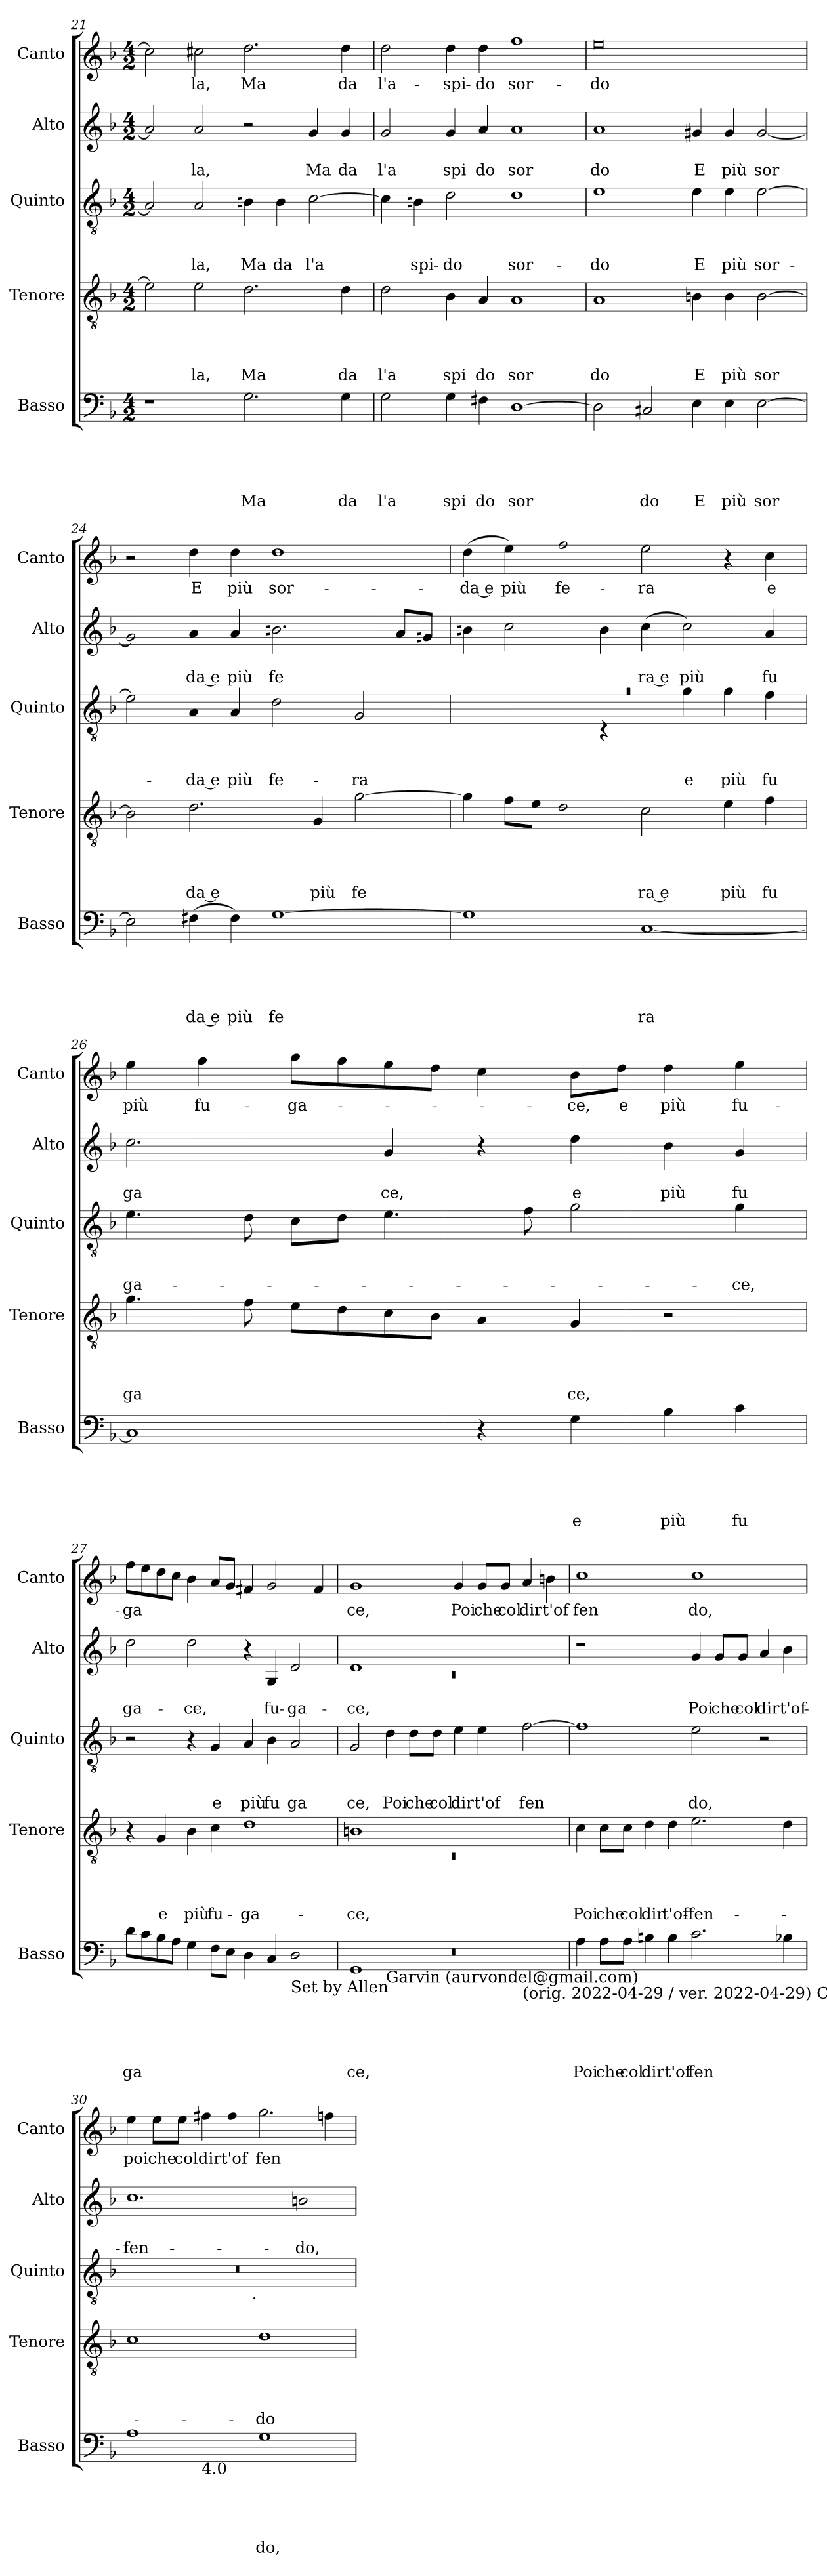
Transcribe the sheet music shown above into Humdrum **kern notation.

**kern	**text	**text	**text	**text	**text	**kern	**text	**text	**text	**text	**kern	**text	**text	**text	**kern	**text	**text	**kern	**text
*part5	*part5	*part5	*part5	*part5	*part5	*part4	*part4	*part4	*part4	*part4	*part3	*part3	*part3	*part3	*part2	*part2	*part2	*part1	*part1
*staff5	*staff5	*staff5	*staff5	*staff5	*staff5	*staff4	*staff4	*staff4	*staff4	*staff4	*staff3	*staff3	*staff3	*staff3	*staff2	*staff2	*staff2	*staff1	*staff1
*I"Basso	*	*	*	*	*	*I"Tenore	*	*	*	*	*I"Quinto	*	*	*	*I"Alto	*	*	*I"Canto	*
*I'Basso	*	*	*	*	*	*I'Tenore	*	*	*	*	*I'Quinto	*	*	*	*I'Alto	*	*	*I'Canto	*
*clefF4	*	*	*	*	*	*clefGv2	*	*	*	*	*clefGv2	*	*	*	*clefG2	*	*	*clefG2	*
*	*	*	*	*	*	*ITrd1c2	*	*	*	*	*	*	*	*	*	*	*	*ITrd1c2	*
*k[b-]	*	*	*	*	*	*k[b-e-a-]	*	*	*	*	*k[b-]	*	*	*	*k[b-]	*	*	*k[b-e-a-]	*
*F:	*	*	*	*	*	*E-:	*	*	*	*	*F:	*	*	*	*F:	*	*	*E-:	*
*M4/2	*	*	*	*	*	*M4/2	*	*	*	*	*M4/2	*	*	*	*M4/2	*	*	*M4/2	*
=21	=21	=21	=21	=21	=21	=21	=21	=21	=21	=21	=21	=21	=21	=21	=21	=21	=21	=21	=21
1r	.	.	.	.	.	2d\]	.	.	.	.	2A/]	.	.	.	2a/]	.	.	2b\]	.
!	!	!	!	!	!	!	!	!	!	!LO:LY:b	!	!	!	!LO:LY:b	!	!	!LO:LY:b	!	!LO:LY:b
.	.	.	.	.	.	2d\	.	.	.	la,	2A/	.	.	la,	2a/	.	la,	2bn\	la,
!	!	!	!	!	!LO:LY:b	!	!	!	!	!LO:LY:b	!	!	!	!LO:LY:b	!	!	!	!	!LO:LY:b
2.G\	.	.	.	.	Ma	2.c\	.	.	.	Ma	4Bn\	.	.	Ma	2r	.	.	2.cc\	Ma
!	!	!	!	!	!	!	!	!	!	!	!	!	!	!LO:LY:b	!	!	!	!	!
.	.	.	.	.	.	.	.	.	.	.	4B\	.	.	da	.	.	.	.	.
!	!	!	!	!	!	!	!	!	!	!	!	!	!	!LO:LY:b	!	!	!LO:LY:b	!	!
.	.	.	.	.	.	.	.	.	.	.	[<2c\	.	.	l'a	4g/	.	Ma	.	.
!	!	!	!	!	!LO:LY:b	!	!	!	!	!LO:LY:b	!	!	!	!	!	!	!LO:LY:b	!	!LO:LY:b
4G\	.	.	.	.	da	4c\	.	.	.	da	.	.	.	.	4g/	.	da	4cc\	da
!!LO:LB:g=z
=22	=22	=22	=22	=22	=22	=22	=22	=22	=22	=22	=22	=22	=22	=22	=22	=22	=22	=22	=22
!	!	!	!	!	!LO:LY:b	!	!	!	!	!LO:LY:b	!	!	!	!	!	!	!LO:LY:b	!	!LO:LY:b
2G\	.	.	.	.	l'a	2c\	.	.	.	l'a	4c\]	.	.	.	2g/	.	l'a	2cc\	l'a-
!	!	!	!	!	!	!	!	!	!	!	!	!	!	!LO:LY:b	!	!	!	!	!
.	.	.	.	.	.	.	.	.	.	.	4Bn\	.	.	spi-	.	.	.	.	.
!	!	!	!	!	!LO:LY:b	!	!	!	!	!LO:LY:b	!	!	!	!LO:LY:b	!	!	!LO:LY:b	!	!LO:LY:b
4G\	.	.	.	.	spi	4A-\	.	.	.	spi	2d\	.	.	-do	4g/	.	spi	4cc\	-spi-
!	!	!	!	!	!LO:LY:b	!	!	!	!	!LO:LY:b	!	!	!	!	!	!	!LO:LY:b	!	!LO:LY:b
4F#X\	.	.	.	.	do	4G/	.	.	.	do	.	.	.	.	4a/	.	do	4cc\	-do
!	!	!	!	!	!LO:LY:b	!	!	!	!	!LO:LY:b	!	!	!	!LO:LY:b	!	!	!LO:LY:b	!	!LO:LY:b
[>1D	.	.	.	.	sor	1G	.	.	.	sor	1d	.	.	sor-	1a	.	sor	1ee-	sor-
=23	=23	=23	=23	=23	=23	=23	=23	=23	=23	=23	=23	=23	=23	=23	=23	=23	=23	=23	=23
!	!	!	!	!	!	!	!	!	!	!LO:LY:b	!	!	!	!LO:LY:b	!	!	!LO:LY:b	!	!LO:LY:b
2D\]	.	.	.	.	.	1G	.	.	.	do	1e	.	.	-do	1a	.	do	0dd	-do
!	!	!	!	!	!LO:LY:b	!	!	!	!	!	!	!	!	!	!	!	!	!	!
2C#X/	.	.	.	.	do	.	.	.	.	.	.	.	.	.	.	.	.	.	.
!	!	!	!	!	!LO:LY:b	!	!	!	!	!LO:LY:b	!	!	!	!LO:LY:b	!	!	!LO:LY:b	!	!
4E\	.	.	.	.	E	4An\	.	.	.	E	4e\	.	.	E	4g#X/	.	E	.	.
!	!	!	!	!	!LO:LY:b	!	!	!	!	!LO:LY:b	!	!	!	!LO:LY:b	!	!	!LO:LY:b	!	!
4E\	.	.	.	.	più	4A\	.	.	.	più	4e\	.	.	più	4g#/	.	più	.	.
!	!	!	!	!	!LO:LY:b	!	!	!	!	!LO:LY:b	!	!	!	!LO:LY:b	!	!	!LO:LY:b	!	!
[>2E\	.	.	.	.	sor	[>2A\	.	.	.	sor	[>2e\	.	.	sor-	[<2g#/	.	sor	.	.
=24	=24	=24	=24	=24	=24	=24	=24	=24	=24	=24	=24	=24	=24	=24	=24	=24	=24	=24	=24
2E\]	.	.	.	.	.	2A\]	.	.	.	.	2e\]	.	.	.	2g#/]	.	.	2r	.
!	!	!	!	!	!LO:LY:b:rj	!	!	!	!	!LO:LY:b:rj	!	!	!	!LO:LY:b:rj	!	!	!LO:LY:b:rj	!	!LO:LY:b
(<4F#X\	.	.	.	.	da e	2.c\	.	.	.	da e	4A/	.	.	-da e	4a/	.	da e	4cc\	E
!	!	!	!	!	!LO:LY:b	!	!	!	!	!	!	!	!	!LO:LY:b	!	!	!LO:LY:b	!	!LO:LY:b
4F#\)	.	.	.	.	più	.	.	.	.	.	4A/	.	.	più	4a/	.	più	4cc\	più
!	!	!	!	!	!LO:LY:b	!	!	!	!	!	!	!	!	!LO:LY:b	!	!	!LO:LY:b	!	!LO:LY:b
[>1G	.	.	.	.	fe	.	.	.	.	.	2d\	.	.	fe-	2.bn\	.	fe	1cc	sor-
!	!	!	!	!	!	!	!	!	!	!LO:LY:b	!	!	!	!	!	!	!	!	!
.	.	.	.	.	.	4F/	.	.	.	più	.	.	.	.	.	.	.	.	.
!	!	!	!	!	!	!	!	!	!	!LO:LY:b	!	!	!	!LO:LY:b	!	!	!	!	!
.	.	.	.	.	.	[>2f\	.	.	.	fe	2G/	.	.	-ra	.	.	.	.	.
.	.	.	.	.	.	.	.	.	.	.	.	.	.	.	8a/L	.	.	.	.
.	.	.	.	.	.	.	.	.	.	.	.	.	.	.	8gn/J	.	.	.	.
=25	=25	=25	=25	=25	=25	=25	=25	=25	=25	=25	=25	=25	=25	=25	=25	=25	=25	=25	=25
!	!	!	!	!	!	!	!	!	!	!	!LO:N:vis=1	!	!	!	!	!	!	!	!LO:LY:b:rj
*	*	*	*	*	*	*	*	*	*	*	*^	*	*	*	*	*	*	*	*
1G]	.	.	.	.	.	4f\]	.	.	.	.	0ra	2.ryy	.	.	.	4bn\	.	.	(<4cc\	-da e
!	!	!	!	!	!	!	!	!	!	!	!	!	!	!	!	!	!	!	!	!LO:LY:b
.	.	.	.	.	.	8e-\L	.	.	.	.	.	.	.	.	.	2cc\	.	.	4dd\)	più
.	.	.	.	.	.	8d\J	.	.	.	.	.	.	.	.	.	.	.	.	.	.
!	!	!	!	!	!	!	!	!	!	!	!	!	!	!	!	!	!	!	!	!LO:LY:b
.	.	.	.	.	.	2c\	.	.	.	.	.	.	.	.	.	.	.	.	2ee-\	fe-
.	.	.	.	.	.	.	.	.	.	.	.	4rC	.	.	.	4b\	.	.	.	.
!	!	!	!	!	!LO:LY:b	!	!	!	!	!LO:LY:b:rj	!	!	!	!	!	!	!	!LO:LY:b:rj	!	!LO:LY:b
[<1C	.	.	.	.	ra	2B-\	.	.	.	ra e	.	4ryy	.	.	.	(<4cc\	.	ra e	2dd\	-ra
!	!	!	!	!	!	!	!	!	!	!	!	!	!	!	!LO:LY:b	!	!	!LO:LY:b	!	!
.	.	.	.	.	.	.	.	.	.	.	.	4g\	.	.	e	2cc\)	.	più	.	.
!	!	!	!	!	!	!	!	!	!	!LO:LY:b	!	!	!	!	!LO:LY:b	!	!	!	!	!
.	.	.	.	.	.	4d\	.	.	.	più	.	4g\	.	.	più	.	.	.	4r	.
!	!	!	!	!	!	!	!	!	!	!LO:LY:b	!	!	!	!	!LO:LY:b	!	!	!LO:LY:b	!	!LO:LY:b
.	.	.	.	.	.	4e-\	.	.	.	fu	.	4f\	.	.	fu-	4a/	.	fu	4b-\	e
=26	=26	=26	=26	=26	=26	=26	=26	=26	=26	=26	=26	=26	=26	=26	=26	=26	=26	=26	=26	=26
!	!	!	!	!	!	!	!	!	!	!LO:LY:b	!	!	!	!	!LO:LY:b	!	!	!LO:LY:b	!	!LO:LY:b
*	*	*	*	*	*	*	*	*	*	*	*v	*v	*	*	*	*	*	*	*	*
1C]	.	.	.	.	.	4.f\	.	.	.	ga	4.e\	.	.	-ga-	2.cc\	.	ga	4dd\	più
!	!	!	!	!	!	!	!	!	!	!	!	!	!	!	!	!	!	!	!LO:LY:b
.	.	.	.	.	.	.	.	.	.	.	.	.	.	.	.	.	.	4ee-\	fu-
.	.	.	.	.	.	8e-\	.	.	.	.	8d\	.	.	.	.	.	.	.	.
!	!	!	!	!	!	!	!	!	!	!	!	!	!	!	!	!	!	!	!LO:LY:b
.	.	.	.	.	.	8d\L	.	.	.	.	8c\L	.	.	.	.	.	.	8ff\L	-ga-
.	.	.	.	.	.	8c\	.	.	.	.	8d\J	.	.	.	.	.	.	8ee-\	.
!	!	!	!	!	!	!	!	!	!	!	!	!	!	!	!	!	!LO:LY:b	!	!
.	.	.	.	.	.	8B-\	.	.	.	.	4.e\	.	.	.	4g/	.	ce,	8dd\	.
.	.	.	.	.	.	8A-\J	.	.	.	.	.	.	.	.	.	.	.	8cc\J	.
4r	.	.	.	.	.	4G/	.	.	.	.	.	.	.	.	4r	.	.	4b-\	.
.	.	.	.	.	.	.	.	.	.	.	8f\	.	.	.	.	.	.	.	.
!	!	!	!	!	!LO:LY:b	!	!	!	!	!LO:LY:b	!	!	!	!	!	!	!LO:LY:b	!	!LO:LY:b
4G\	.	.	.	.	e	4F/	.	.	.	ce,	2g\	.	.	.	4dd\	.	e	8a-\L	-ce,
!	!	!	!	!	!	!	!	!	!	!	!	!	!	!	!	!	!	!	!LO:LY:b
.	.	.	.	.	.	.	.	.	.	.	.	.	.	.	.	.	.	8cc\J	e
!	!	!	!	!	!LO:LY:b	!	!	!	!	!	!	!	!	!	!	!	!LO:LY:b	!	!LO:LY:b
4B-\	.	.	.	.	più	2r	.	.	.	.	.	.	.	.	4b-\	.	più	4cc\	più
!	!	!	!	!	!LO:LY:b	!	!	!	!	!	!	!	!	!LO:LY:b	!	!	!LO:LY:b	!	!LO:LY:b
4c\	.	.	.	.	fu	.	.	.	.	.	4g\	.	.	-ce,	4g/	.	fu	4dd\	fu-
!!LO:LB:g=z
=27	=27	=27	=27	=27	=27	=27	=27	=27	=27	=27	=27	=27	=27	=27	=27	=27	=27	=27	=27
!	!	!	!	!	!LO:LY:b	!	!	!	!	!	!	!	!	!	!	!	!LO:LY:b	!	!LO:LY:b
8d\L	.	.	.	.	ga	4r	.	.	.	.	2r	.	.	.	2dd\	.	ga-	8ee-\L	-ga
8c\	.	.	.	.	.	.	.	.	.	.	.	.	.	.	.	.	.	8dd\	.
!	!	!	!	!	!	!	!	!	!	!LO:LY:b	!	!	!	!	!	!	!	!	!
8B-\	.	.	.	.	.	4F/	.	.	.	e	.	.	.	.	.	.	.	8cc\	.
8A\J	.	.	.	.	.	.	.	.	.	.	.	.	.	.	.	.	.	8b-\J	.
!	!	!	!	!	!	!	!	!	!	!LO:LY:b	!	!	!	!	!	!	!LO:LY:b	!	!
4G\	.	.	.	.	.	4A-\	.	.	.	più	4r	.	.	.	2dd\	.	-ce,	4a-\	.
!	!	!	!	!	!	!	!	!	!	!LO:LY:b	!	!	!	!LO:LY:b	!	!	!	!	!
8F\L	.	.	.	.	.	4B-\	.	.	.	fu-	4G/	.	.	e	.	.	.	8g/L	.
8E\J	.	.	.	.	.	.	.	.	.	.	.	.	.	.	.	.	.	8f/J	.
!	!	!	!	!	!	!	!	!	!	!LO:LY:b	!	!	!	!LO:LY:b	!	!	!	!	!
4D\	.	.	.	.	.	1c	.	.	.	-ga-	4A/	.	.	più	4r	.	.	4en/	.
!	!	!	!	!	!	!	!	!	!	!	!	!	!	!LO:LY:b	!	!	!LO:LY:b	!	!
4C/	.	.	.	.	.	.	.	.	.	.	4B-\	.	.	fu	4G/	.	fu-	2f/	.
!LO:TX:b:t=Set by Allen	!	!	!	!	!	!	!	!	!	!	!	!	!	!	!	!	!	!	!
!	!	!	!	!	!	!	!	!	!	!	!	!	!	!LO:LY:b	!	!	!LO:LY:b	!	!
2D\	.	.	.	.	.	.	.	.	.	.	2A/	.	.	ga	2d/	.	-ga-	.	.
.	.	.	.	.	.	.	.	.	.	.	.	.	.	.	.	.	.	4e/	.
=28	=28	=28	=28	=28	=28	=28	=28	=28	=28	=28	=28	=28	=28	=28	=28	=28	=28	=28	=28
*^	*	*	*	*	*	*^	*	*	*	*	*	*	*	*	*^	*	*	*	*
*	*^	*	*	*	*	*	*	*	*	*	*	*	*	*	*	*	*	*	*	*	*	*
!	!	!LO:N:vis=1	!	!	!	!	!LO:LY:b	!	!LO:N:vis=1	!	!	!	!LO:LY:b	!	!	!	!LO:LY:b	!	!LO:N:vis=1	!	!LO:LY:b	!	!LO:LY:b
*	*^	*^	*	*	*	*	*	*	*	*	*	*	*	*	*	*	*	*	*	*	*	*	*
*	*	*	*	*	*	*	*	*	*	*	*	*	*	*	*	*	*	*	*	*	*	*	*	*	*
0ryy	1GG	0r	2ryy	1.ryy	.	.	.	.	ce,	1An	0rC	.	.	.	-ce,	2G/	.	.	ce,	1d	0rc	.	-ce,	1f	ce,
!	!	!	!LO:TX:b:t=Garvin (aurvondel@gmail.com)	!	!	!	!	!	!	!	!	!	!	!	!	!	!	!	!	!	!	!	!	!	!
!	!	!	!	!	!	!	!	!	!	!	!	!	!	!	!	!	!	!	!LO:LY:b	!	!	!	!	!	!
.	.	.	1.ryy	.	.	.	.	.	.	.	.	.	.	.	.	4d\	.	.	Poi	.	.	.	.	.	.
!	!	!	!	!	!	!	!	!	!	!	!	!	!	!	!	!	!	!	!LO:LY:b	!	!	!	!	!	!
.	.	.	.	.	.	.	.	.	.	.	.	.	.	.	.	8d\L	.	.	che	.	.	.	.	.	.
!	!	!	!	!	!	!	!	!	!	!	!	!	!	!	!	!	!	!	!LO:LY:b	!	!	!	!	!	!
.	.	.	.	.	.	.	.	.	.	.	.	.	.	.	.	8d\J	.	.	col	.	.	.	.	.	.
!	!	!	!	!	!	!	!	!	!	!	!	!	!	!	!	!	!	!	!LO:LY:b	!	!	!	!	!	!LO:LY:b
.	1ryy	.	.	.	.	.	.	.	.	1ryy	.	.	.	.	.	4e\	.	.	dir	1ryy	.	.	.	4f/	Poi
!	!	!	!	!	!	!	!	!	!	!	!	!	!	!	!	!	!	!	!LO:LY:b	!	!	!	!	!	!LO:LY:b
.	.	.	.	.	.	.	.	.	.	.	.	.	.	.	.	4e\	.	.	t'of	.	.	.	.	8f/L	che
!	!	!	!	!	!	!	!	!	!	!	!	!	!	!	!	!	!	!	!	!	!	!	!	!	!LO:LY:b
.	.	.	.	.	.	.	.	.	.	.	.	.	.	.	.	.	.	.	.	.	.	.	.	8f/J	col
!	!	!	!	!LO:TX:b:t=(orig. 2022-04-29 / ver. 2022-04-29) CC BY-NC	!	!	!	!	!	!	!	!	!	!	!	!	!	!	!	!	!	!	!	!	!
!	!	!	!	!	!	!	!	!	!	!	!	!	!	!	!	!	!	!	!LO:LY:b	!	!	!	!	!	!LO:LY:b
.	.	.	.	2ryy	.	.	.	.	.	.	.	.	.	.	.	[>2f\	.	.	fen	.	.	.	.	4g/	dir
!	!	!	!	!	!	!	!	!	!	!	!	!	!	!	!	!	!	!	!	!	!	!	!	!	!LO:LY:b
.	.	.	.	.	.	.	.	.	.	.	.	.	.	.	.	.	.	.	.	.	.	.	.	4an\	t'of
*	*	*	*	*	*	*	*	*	*	*v	*v	*	*	*	*	*	*	*	*	*v	*v	*	*	*	*
=29	=29	=29	=29	=29	=29	=29	=29	=29	=29	=29	=29	=29	=29	=29	=29	=29	=29	=29	=29	=29	=29	=29	=29
!	!	!	!	!	!	!	!	!	!LO:LY:b	!	!	!	!	!LO:LY:b	!	!	!	!	!	!	!	!	!LO:LY:b
*v	*v	*v	*v	*v	*	*	*	*	*	*	*	*	*	*	*	*	*	*	*	*	*	*	*
4A\	.	.	.	.	Poi	4B-\	.	.	.	Poi	1f]	.	.	.	1r	.	.	1b-	fen
!	!	!	!	!	!LO:LY:b	!	!	!	!	!LO:LY:b	!	!	!	!	!	!	!	!	!
8A\L	.	.	.	.	che	8B-\L	.	.	.	che	.	.	.	.	.	.	.	.	.
!	!	!	!	!	!LO:LY:b	!	!	!	!	!LO:LY:b	!	!	!	!	!	!	!	!	!
8A\J	.	.	.	.	col	8B-\J	.	.	.	col	.	.	.	.	.	.	.	.	.
!	!	!	!	!	!LO:LY:b	!	!	!	!	!LO:LY:b	!	!	!	!	!	!	!	!	!
4Bn\	.	.	.	.	dir	4c\	.	.	.	dir	.	.	.	.	.	.	.	.	.
!	!	!	!	!	!LO:LY:b	!	!	!	!	!LO:LY:b	!	!	!	!	!	!	!	!	!
4B\	.	.	.	.	t'of	4c\	.	.	.	t'of-	.	.	.	.	.	.	.	.	.
!	!	!	!	!	!LO:LY:b	!	!	!	!	!LO:LY:b	!	!	!	!LO:LY:b	!	!	!LO:LY:b	!	!LO:LY:b
2.c\	.	.	.	.	fen	2.d\	.	.	.	-fen-	2e\	.	.	do,	4g/	.	Poi	1b-	do,
!	!	!	!	!	!	!	!	!	!	!	!	!	!	!	!	!	!LO:LY:b	!	!
.	.	.	.	.	.	.	.	.	.	.	.	.	.	.	8g/L	.	che	.	.
!	!	!	!	!	!	!	!	!	!	!	!	!	!	!	!	!	!LO:LY:b	!	!
.	.	.	.	.	.	.	.	.	.	.	.	.	.	.	8g/J	.	col	.	.
!	!	!	!	!	!	!	!	!	!	!	!	!	!	!	!	!	!LO:LY:b	!	!
.	.	.	.	.	.	.	.	.	.	.	2r	.	.	.	4a/	.	dir	.	.
!	!	!	!	!	!	!	!	!	!	!	!	!	!	!	!	!	!LO:LY:b	!	!
4B-X\	.	.	.	.	.	4c\	.	.	.	.	.	.	.	.	4b-\	.	t'of-	.	.
=30	=30	=30	=30	=30	=30	=30	=30	=30	=30	=30	=30	=30	=30	=30	=30	=30	=30	=30	=30
!	!	!	!	!	!	!	!	!	!	!	!	!	!	!	!	!	!LO:LY:b	!	!LO:LY:b
*^	*	*	*	*	*	*	*	*	*	*	*^	*	*	*	*	*	*	*	*
1A	2ryy	.	.	.	.	.	1B-	.	.	.	.	0r	2ryy	.	.	.	1.cc	.	-fen-	4dd\	poi
!	!	!	!	!	!	!	!	!	!	!	!	!	!	!	!	!	!	!	!	!	!LO:LY:b
.	.	.	.	.	.	.	.	.	.	.	.	.	.	.	.	.	.	.	.	8dd\L	che
!	!	!	!	!	!	!	!	!	!	!	!	!	!	!	!	!	!	!	!	!	!LO:LY:b
.	.	.	.	.	.	.	.	.	.	.	.	.	.	.	.	.	.	.	.	8dd\J	col
!	!LO:TX:b:t=4.0	!	!	!	!	!	!	!	!	!	!	!	!	!	!	!	!	!	!	!	!
!	!	!	!	!	!	!	!	!	!	!	!	!	!	!	!	!	!	!	!	!	!LO:LY:b
.	1.ryy	.	.	.	.	.	.	.	.	.	.	.	4...ryy	.	.	.	.	.	.	4een\	dirt'of
.	.	.	.	.	.	.	.	.	.	.	.	.	.	.	.	.	.	.	.	4ee\	.
!	!	!	!	!	!	!	!	!	!	!	!	!	!LO:TX:b:t=.	!	!	!	!	!	!	!	!
.	.	.	.	.	.	.	.	.	.	.	.	.	1ryy	.	.	.	.	.	.	.	.
!	!	!	!	!	!	!LO:LY:b	!	!	!	!	!LO:LY:b	!	!	!	!	!	!	!	!	!	!LO:LY:b
1G	.	.	.	.	.	do,	1c	.	.	.	-do	.	.	.	.	.	.	.	.	2.ff\	fen
!	!	!	!	!	!	!	!	!	!	!	!	!	!	!	!	!	!	!	!LO:LY:b	!	!
.	.	.	.	.	.	.	.	.	.	.	.	.	.	.	.	.	2bn\	.	-do,	.	.
.	.	.	.	.	.	.	.	.	.	.	.	.	.	.	.	.	.	.	.	4ee-X\	.
.	.	.	.	.	.	.	.	.	.	.	.	.	32ryy	.	.	.	.	.	.	.	.
*v	*v	*	*	*	*	*	*	*	*	*	*	*v	*v	*	*	*	*	*	*	*	*
=	=	=	=	=	=	=	=	=	=	=	=	=	=	=	=	=	=	=	=
*-	*-	*-	*-	*-	*-	*-	*-	*-	*-	*-	*-	*-	*-	*-	*-	*-	*-	*-	*-
